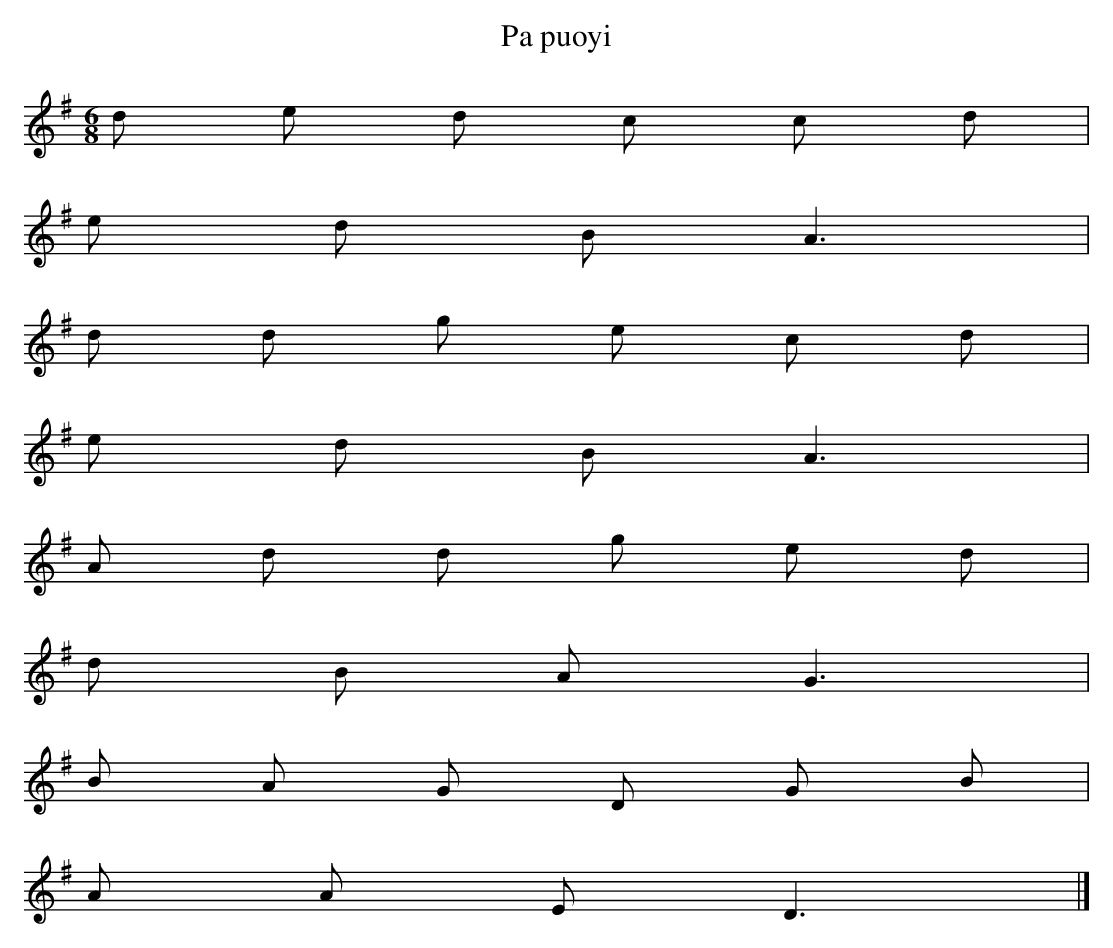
X:1
T: Pa puoyi
L: 1/8
M: 6/8
K: G
d e d c c d [I:setbarnb 1]|
e d BA3 |
d d g e c d |
e d BA3 |
A d d g e d |
d B AG3 |
B A G D G B |
A A ED3 |]
